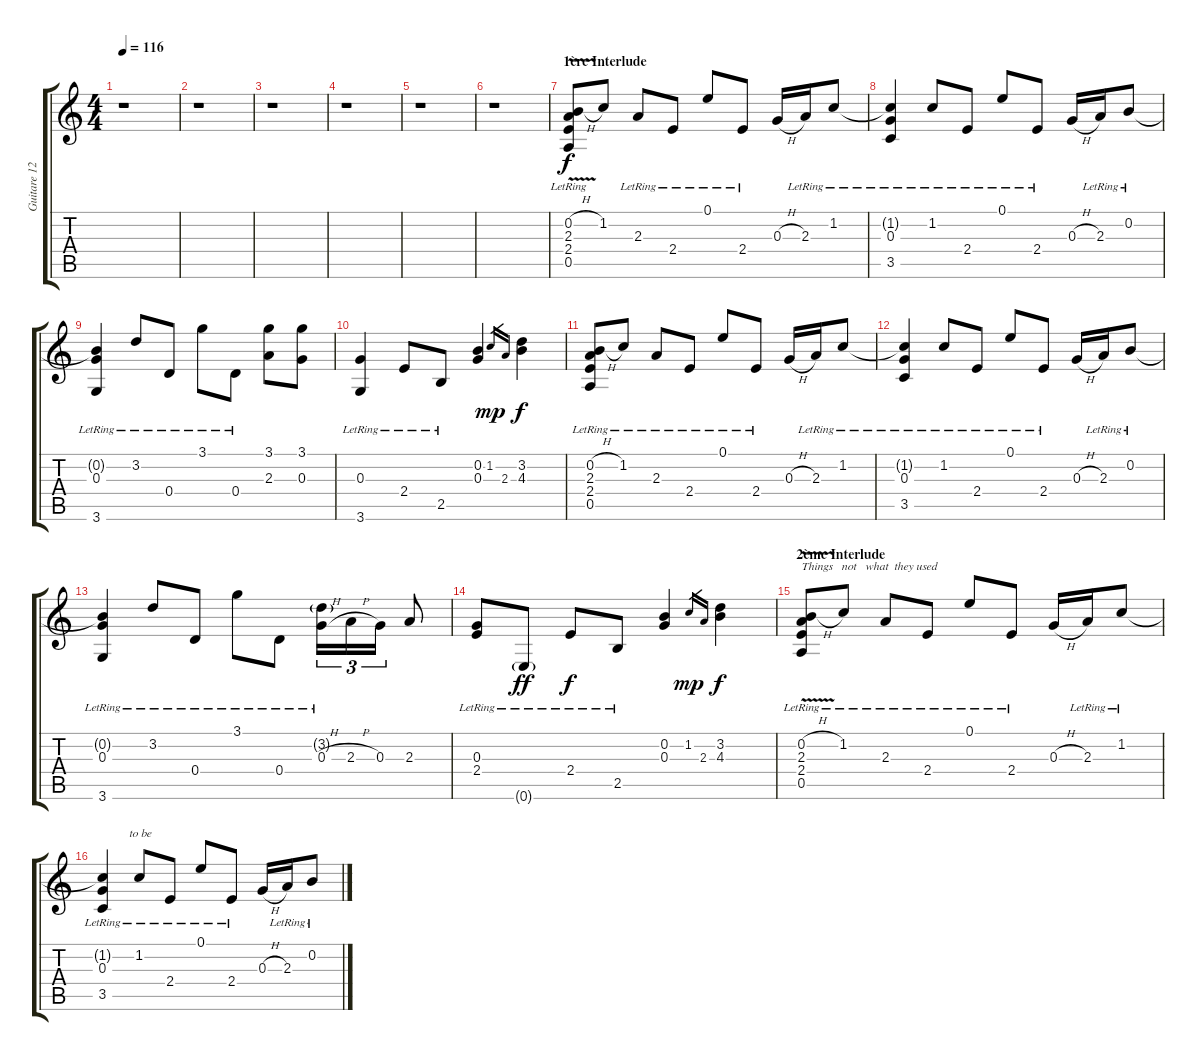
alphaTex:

\track ("Guitare 12 cordes" "Guitare 12") {instrument acousticguitarsteel}
\staff {score tabs}
\tuning (E4 B3 G3 D3 A2 E2) {hide}
\ts (4 4)
\tempo 116
\clef g2
\ks c
r.1{dy f} |
r.1 |
r.1 |
r.1 |
r.1 |
r.1 |
\section ("" "1ère Interlude")
(0.2{h} 2.3{v lr} 2.4{v lr} 0.5{lr}).8 1.2.8 2.3{lr}.8 2.4{lr}.8 0.1{lr}.8 2.4{lr}.8 0.3{h}.16 2.3{lr}.16 1.2{lr}.8 |
(1.2{lr t} 0.3{lr} 3.5{lr}).4 1.2{lr}.8 2.4{lr}.8 0.1{lr}.8 2.4{lr}.8 0.3{h}.16 2.3{lr}.16 0.2{lr}.8 |
(0.2{lr t} 0.3{lr} 3.6{lr}).4 3.2{lr}.8 0.4{lr}.8 3.1{lr}.8 0.4{lr}.8 (3.1 2.3).8 (3.1 0.3).8 |
(0.3{lr} 3.6{lr}).4 2.4{lr}.8 2.5{lr}.8 (0.2 0.3).4 1.2.16{gr dy mp} 2.3.16{gr} (3.2 4.3).4{dy f} |
(0.2{h} 2.3{lr} 2.4{lr} 0.5{lr}).8 1.2{lr}.8 2.3{lr}.8 2.4{lr}.8 0.1{lr}.8 2.4{lr}.8 0.3{h}.16 2.3{lr}.16 1.2{lr}.8 |
(1.2{lr t} 0.3{lr} 3.5{lr}).4 1.2{lr}.8 2.4{lr}.8 0.1{lr}.8 2.4{lr}.8 0.3{h}.16 2.3{lr}.16 0.2{lr}.8 |
(0.2{lr t} 0.3{lr} 3.6{lr}).4 3.2{lr}.8 0.4{lr}.8 3.1{lr}.8 0.4{lr}.8 (3.2{g lr} 0.3{h}).16{tu (3 2)} 2.3{h}.16{tu (3 2)} 0.3.16{tu (3 2)} 2.3.8 |
(0.3{lr} 2.4{lr}).8 0.6{g lr}.8{dy ff} 2.4{lr}.8{dy f} 2.5{lr}.8 (0.2 0.3).4 1.2.16{gr dy mp} 2.3.16{gr} (3.2 4.3).4{dy f} |
\section ("" "2ème Interlude")
(0.2{h} 2.3{v lr} 2.4{v lr} 0.5{lr}).8{txt "Things   not   what  they used"} 1.2{lr}.8 2.3{lr}.8 2.4{lr}.8 0.1{lr}.8 2.4{lr}.8 0.3{h}.16 2.3{lr}.16 1.2{lr}.8 |
(1.2{lr t} 0.3{lr} 3.5{lr}).4{txt "         to be"} 1.2{lr}.8 2.4{lr}.8 0.1{lr}.8 2.4{lr}.8 0.3{h}.16 2.3{lr}.16 0.2{lr}.8
